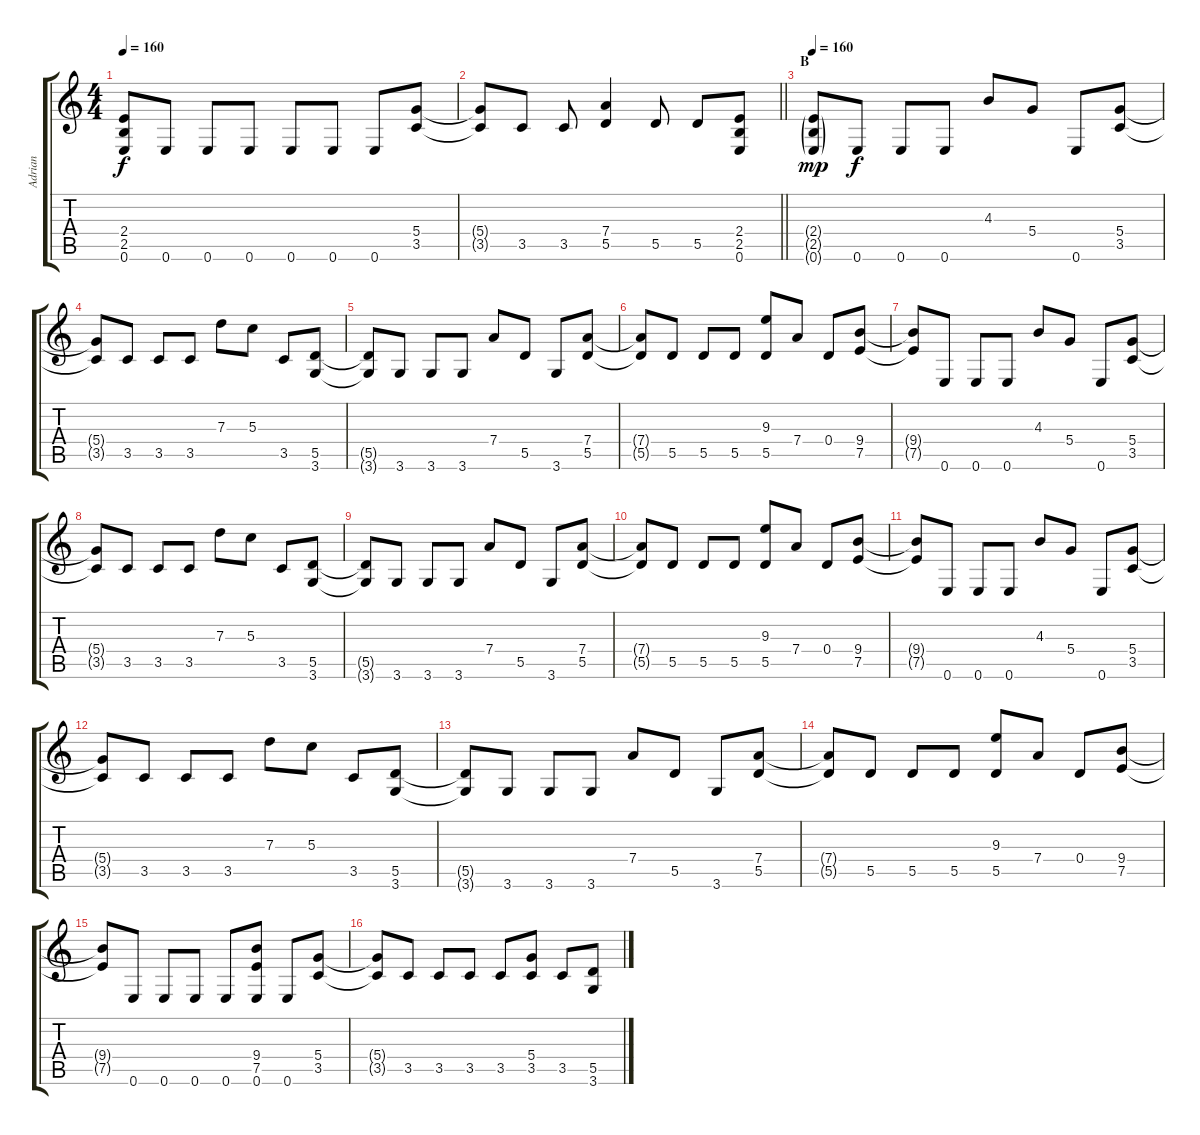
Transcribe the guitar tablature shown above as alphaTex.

\track ("Adrian" "Adrian") {instrument overdrivenguitar}
\staff {score tabs}
\tuning (E4 B3 G3 D3 A2 E2) {hide}
\ts (4 4)
\tempo 160
\clef g2
\ks c
(2.4{t} 2.5{t} 0.6{t}).8{dy f} 0.6.8 0.6.8 0.6.8 0.6.8 0.6.8 0.6.8 (5.4 3.5).8 |
\barLineRight lightlight
(5.4{t} 3.5{t}).8 3.5.8 3.5.8 (7.4 5.5).4 5.5.8 5.5.8 (2.4 2.5 0.6).8 |
\section ("" "B")
\tempo 160
(2.4{g} 2.5{g} 0.6{g}).8{dy mp} 0.6.8{dy f} 0.6.8 0.6.8 4.3.8 5.4.8 0.6.8 (5.4 3.5).8 |
(5.4{t} 3.5{t}).8 3.5.8 3.5.8 3.5.8 7.3.8 5.3.8 3.5.8 (5.5 3.6).8 |
(5.5{t} 3.6{t}).8 3.6.8 3.6.8 3.6.8 7.4.8 5.5.8 3.6.8 (7.4 5.5).8 |
(7.4{t} 5.5{t}).8 5.5.8 5.5.8 5.5.8 (9.3 5.5).8 7.4.8 0.4.8 (9.4 7.5).8 |
(9.4{t} 7.5{t}).8 0.6.8 0.6.8 0.6.8 4.3.8 5.4.8 0.6.8 (5.4 3.5).8 |
(5.4{t} 3.5{t}).8 3.5.8 3.5.8 3.5.8 7.3.8 5.3.8 3.5.8 (5.5 3.6).8 |
(5.5{t} 3.6{t}).8 3.6.8 3.6.8 3.6.8 7.4.8 5.5.8 3.6.8 (7.4 5.5).8 |
(7.4{t} 5.5{t}).8 5.5.8 5.5.8 5.5.8 (9.3 5.5).8 7.4.8 0.4.8 (9.4 7.5).8 |
(9.4{t} 7.5{t}).8 0.6.8 0.6.8 0.6.8 4.3.8 5.4.8 0.6.8 (5.4 3.5).8 |
(5.4{t} 3.5{t}).8 3.5.8 3.5.8 3.5.8 7.3.8 5.3.8 3.5.8 (5.5 3.6).8 |
(5.5{t} 3.6{t}).8 3.6.8 3.6.8 3.6.8 7.4.8 5.5.8 3.6.8 (7.4 5.5).8 |
(7.4{t} 5.5{t}).8 5.5.8 5.5.8 5.5.8 (9.3 5.5).8 7.4.8 0.4.8 (9.4 7.5).8 |
(9.4{t} 7.5{t}).8 0.6.8 0.6.8 0.6.8 0.6.8 (9.4 7.5 0.6).8 0.6.8 (5.4 3.5).8 |
(5.4{t} 3.5{t}).8 3.5.8 3.5.8 3.5.8 3.5.8 (5.4 3.5).8 3.5.8 (5.5 3.6).8
